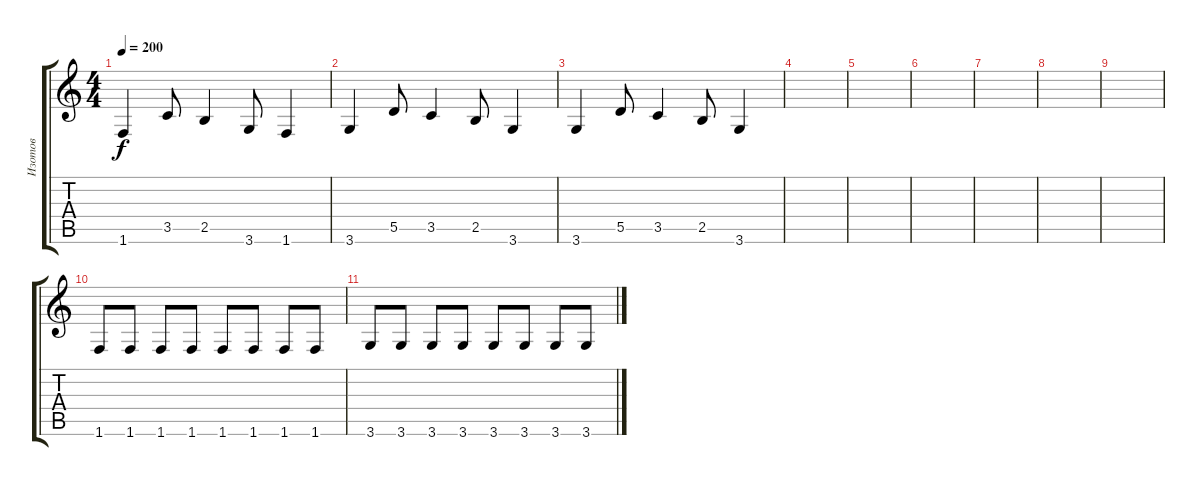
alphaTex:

\track ("Изотов" "Изотов") {instrument electricbasspick}
\staff {score tabs}
\tuning (E4 B3 G3 D3 A2 E2) {hide}
\ts (4 4)
\tempo 200
\clef g2
\ks c
1.6.4{dy f} 3.5.8 2.5.4 3.6.8 1.6.4 |
3.6.4 5.5.8 3.5.4 2.5.8 3.6.4 |
3.6.4 5.5.8 3.5.4 2.5.8 3.6.4 |
|
|
|
|
|
|
1.6.8 1.6.8 1.6.8 1.6.8 1.6.8 1.6.8 1.6.8 1.6.8 |
3.6.8 3.6.8 3.6.8 3.6.8 3.6.8 3.6.8 3.6.8 3.6.8
